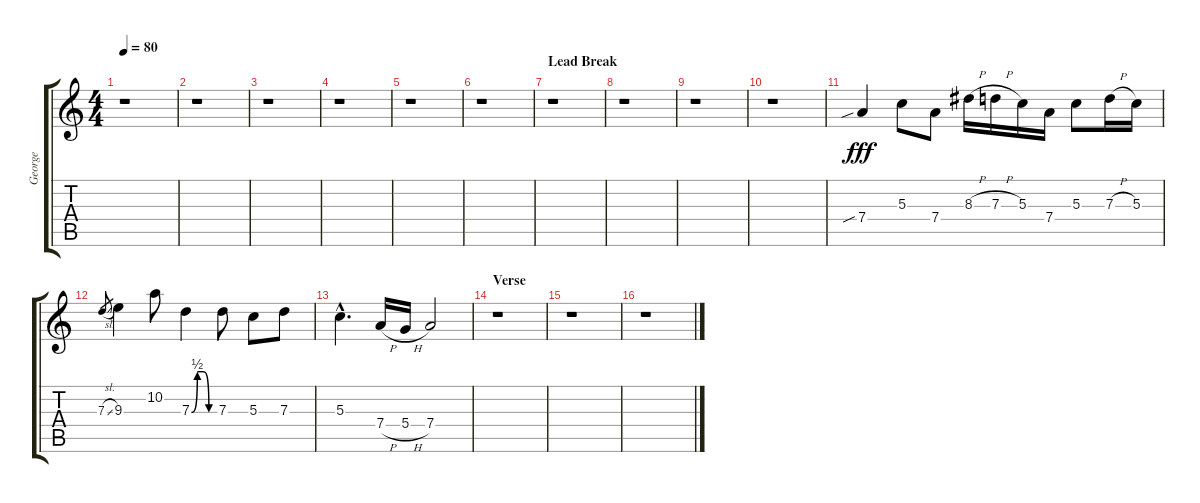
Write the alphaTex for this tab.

\track ("George" "George") {instrument electricguitarjazz}
\staff {score tabs}
\tuning (E4 B3 G3 D3 A2 E2) {hide}
\ts (4 4)
\tempo 80
\clef g2
\ks c
r.1{dy f} |
r.1 |
r.1 |
r.1 |
r.1 |
r.1 |
\section ("" "Lead Break")
r.1 |
r.1 |
r.1 |
r.1{volume 14 instrument overdrivenguitar} |
7.4{sib}.4{dy fff} 5.3.8 7.4.8 8.3{h}.16 7.3{h}.16 5.3.16 7.4.16 5.3.8 7.3{h}.16 5.3.16 |
7.3{sl}.8{gr} 9.3.4 10.2.8 7.3{be (custom 0 0 15 2 30 2 45 0 60 0)}.4 7.3.8 5.3.8 7.3.8 |
5.3{hac}.4{d} 7.4{h}.16 5.4{h}.16 7.4.2 |
\section ("" "Verse")
r.1 |
r.1 |
r.1
